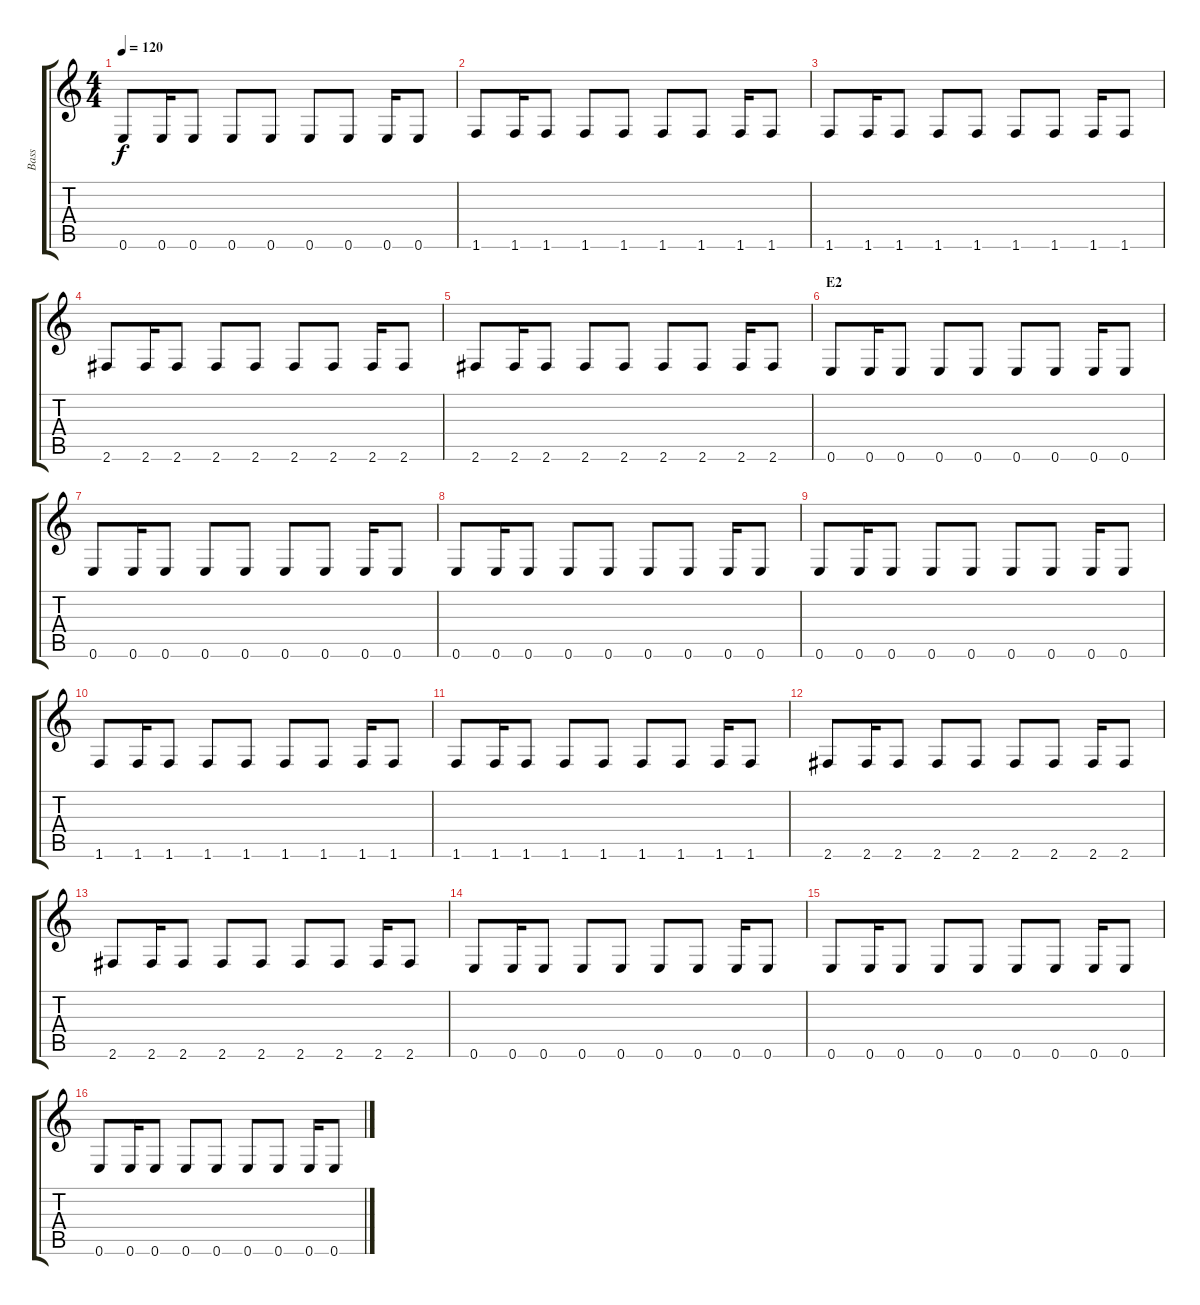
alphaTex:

\track ("Bass" "Bass") {instrument fretlessbass}
\staff {score tabs}
\tuning (E4 B3 G3 D3 A2 E2) {hide}
\ts (4 4)
\tempo 120
\clef g2
\ks c
0.6.8{dy f} 0.6.16 0.6.8 0.6.8 0.6.8 0.6.8 0.6.8 0.6.16 0.6.8 |
1.6.8 1.6.16 1.6.8 1.6.8 1.6.8 1.6.8 1.6.8 1.6.16 1.6.8 |
1.6.8 1.6.16 1.6.8 1.6.8 1.6.8 1.6.8 1.6.8 1.6.16 1.6.8 |
2.6.8 2.6.16 2.6.8 2.6.8 2.6.8 2.6.8 2.6.8 2.6.16 2.6.8 |
2.6.8 2.6.16 2.6.8 2.6.8 2.6.8 2.6.8 2.6.8 2.6.16 2.6.8 |
\section ("" "E2")
0.6.8{volume 8} 0.6.16 0.6.8 0.6.8 0.6.8 0.6.8 0.6.8 0.6.16 0.6.8 |
0.6.8 0.6.16 0.6.8 0.6.8 0.6.8 0.6.8 0.6.8 0.6.16 0.6.8 |
0.6.8 0.6.16 0.6.8 0.6.8 0.6.8 0.6.8 0.6.8 0.6.16 0.6.8 |
0.6.8 0.6.16 0.6.8 0.6.8 0.6.8 0.6.8 0.6.8 0.6.16 0.6.8 |
1.6.8 1.6.16 1.6.8 1.6.8 1.6.8 1.6.8 1.6.8 1.6.16 1.6.8 |
1.6.8 1.6.16 1.6.8 1.6.8 1.6.8 1.6.8 1.6.8 1.6.16 1.6.8 |
2.6.8 2.6.16 2.6.8 2.6.8 2.6.8 2.6.8 2.6.8 2.6.16 2.6.8 |
2.6.8 2.6.16 2.6.8 2.6.8 2.6.8 2.6.8 2.6.8 2.6.16 2.6.8 |
0.6.8 0.6.16 0.6.8 0.6.8 0.6.8 0.6.8 0.6.8 0.6.16 0.6.8 |
0.6.8 0.6.16 0.6.8 0.6.8 0.6.8 0.6.8 0.6.8 0.6.16 0.6.8 |
0.6.8 0.6.16 0.6.8 0.6.8 0.6.8 0.6.8 0.6.8 0.6.16 0.6.8
